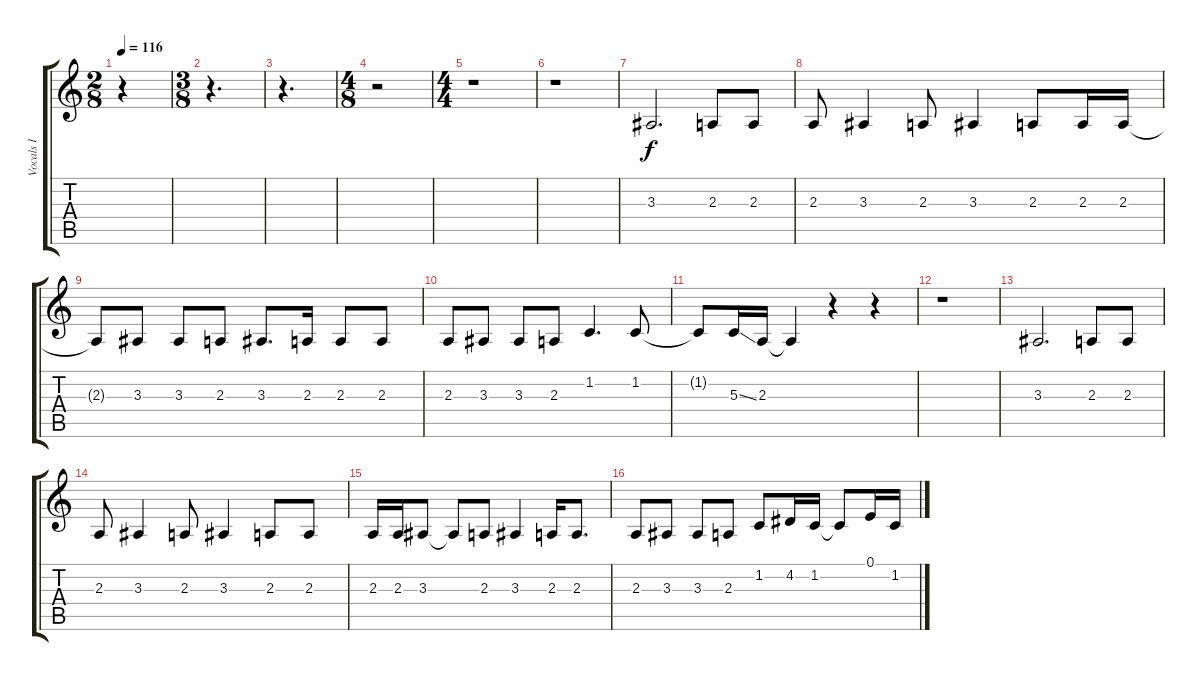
\track ("Vocals I" "Vocals I") {instrument voiceoohs}
\staff {score tabs}
\tuning (E4 B3 G3 D3 A2 E2) {hide}
\ts (2 8)
\tempo 116
\clef g2
\ks c
r.4{dy f} |
\ts (3 8)
r.4{d} |
r.4{d} |
\ts (4 8)
r.2 |
\ts (4 4)
r.1 |
r.1 |
3.3.2{d} 2.3.8 2.3.8 |
2.3.8 3.3.4 2.3.8 3.3.4 2.3.8 2.3.16 2.3.16 |
2.3{t}.8 3.3.8 3.3.8 2.3.8 3.3.8{d} 2.3.16 2.3.8 2.3.8 |
2.3.8 3.3.8 3.3.8 2.3.8 1.2.4{d} 1.2.8 |
1.2{t}.8 5.3{ss}.16 2.3.16 2.3{t}.4 r.4 r.4 |
r.1 |
3.3.2{d} 2.3.8 2.3.8 |
2.3.8 3.3.4 2.3.8 3.3.4 2.3.8 2.3.8 |
2.3.16 2.3.16 3.3.8 3.3{t}.8 2.3.8 3.3.4 2.3.16 2.3.8{d} |
2.3.8 3.3.8 3.3.8 2.3.8 1.2.8 4.2.16 1.2.16 1.2{t}.8 0.1.16 1.2.16
